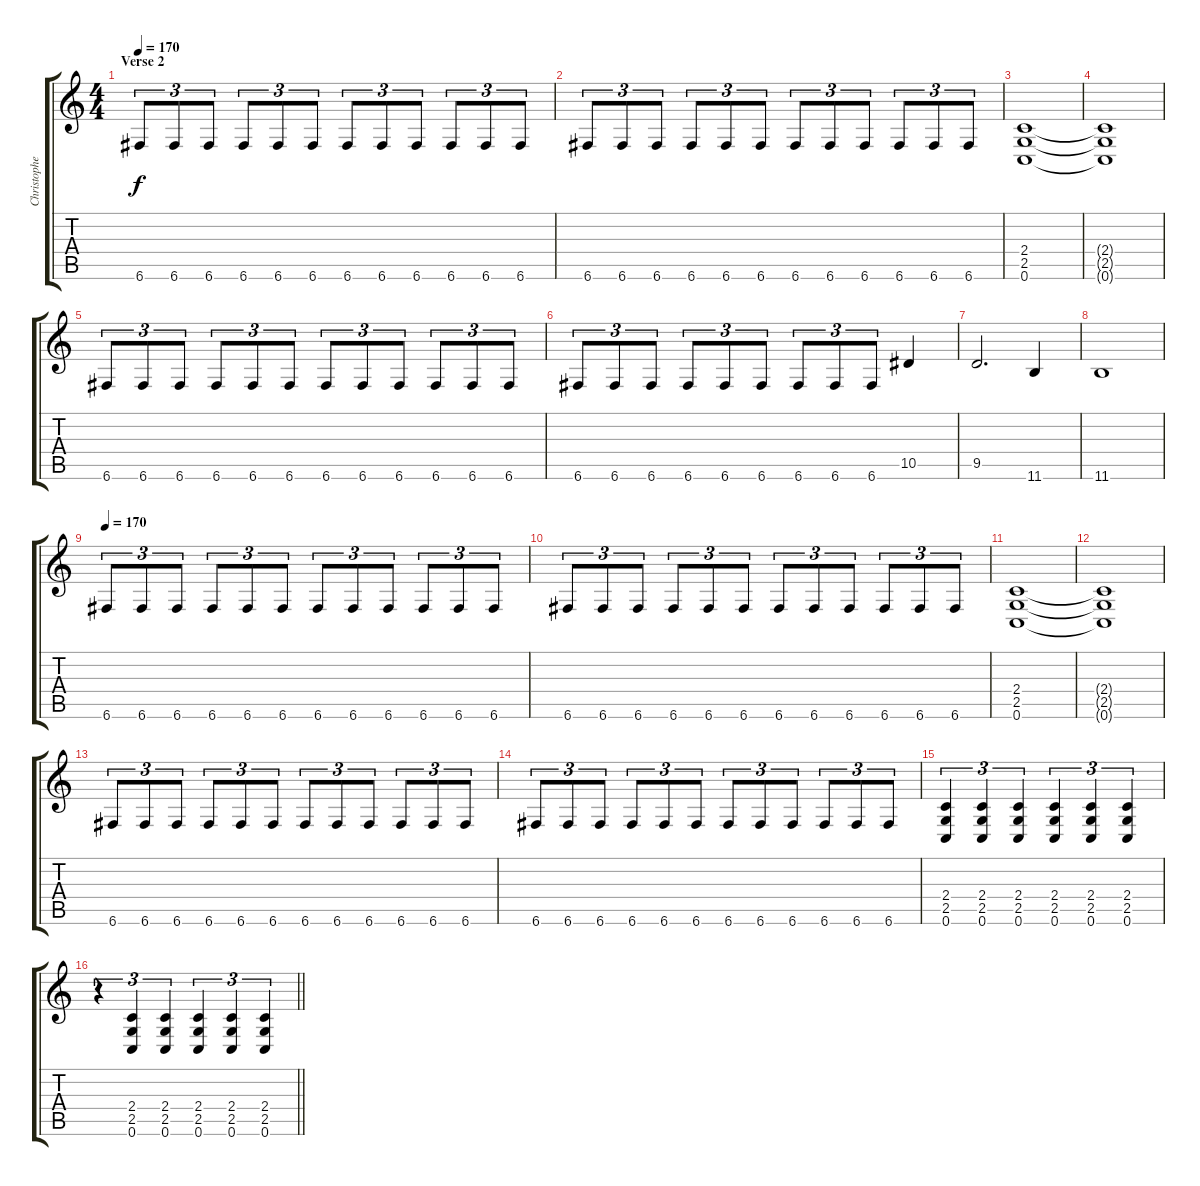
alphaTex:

\track ("Christopher Ammot" "Christophe") {instrument distortionguitar}
\staff {score tabs}
\tuning (C4 G3 Eb3 Bb2 F2 C2) {hide}
\ts (4 4)
\section ("" "Verse 2")
\tempo 170
\clef g2
\ks c
6.6.8{tu (3 2) dy f} 6.6.8{tu (3 2)} 6.6.8{tu (3 2)} 6.6.8{tu (3 2)} 6.6.8{tu (3 2)} 6.6.8{tu (3 2)} 6.6.8{tu (3 2)} 6.6.8{tu (3 2)} 6.6.8{tu (3 2)} 6.6.8{tu (3 2)} 6.6.8{tu (3 2)} 6.6.8{tu (3 2)} |
6.6.8{tu (3 2)} 6.6.8{tu (3 2)} 6.6.8{tu (3 2)} 6.6.8{tu (3 2)} 6.6.8{tu (3 2)} 6.6.8{tu (3 2)} 6.6.8{tu (3 2)} 6.6.8{tu (3 2)} 6.6.8{tu (3 2)} 6.6.8{tu (3 2)} 6.6.8{tu (3 2)} 6.6.8{tu (3 2)} |
(2.4 2.5 0.6).1 |
(2.4{t} 2.5{t} 0.6{t}).1 |
6.6.8{tu (3 2)} 6.6.8{tu (3 2)} 6.6.8{tu (3 2)} 6.6.8{tu (3 2)} 6.6.8{tu (3 2)} 6.6.8{tu (3 2)} 6.6.8{tu (3 2)} 6.6.8{tu (3 2)} 6.6.8{tu (3 2)} 6.6.8{tu (3 2)} 6.6.8{tu (3 2)} 6.6.8{tu (3 2)} |
6.6.8{tu (3 2)} 6.6.8{tu (3 2)} 6.6.8{tu (3 2)} 6.6.8{tu (3 2)} 6.6.8{tu (3 2)} 6.6.8{tu (3 2)} 6.6.8{tu (3 2)} 6.6.8{tu (3 2)} 6.6.8{tu (3 2)} 10.5.4 |
9.5.2{d} 11.6.4 |
11.6.1 |
\tempo 170
6.6.8{tu (3 2)} 6.6.8{tu (3 2)} 6.6.8{tu (3 2)} 6.6.8{tu (3 2)} 6.6.8{tu (3 2)} 6.6.8{tu (3 2)} 6.6.8{tu (3 2)} 6.6.8{tu (3 2)} 6.6.8{tu (3 2)} 6.6.8{tu (3 2)} 6.6.8{tu (3 2)} 6.6.8{tu (3 2)} |
6.6.8{tu (3 2)} 6.6.8{tu (3 2)} 6.6.8{tu (3 2)} 6.6.8{tu (3 2)} 6.6.8{tu (3 2)} 6.6.8{tu (3 2)} 6.6.8{tu (3 2)} 6.6.8{tu (3 2)} 6.6.8{tu (3 2)} 6.6.8{tu (3 2)} 6.6.8{tu (3 2)} 6.6.8{tu (3 2)} |
(2.4 2.5 0.6).1 |
(2.4{t} 2.5{t} 0.6{t}).1 |
6.6.8{tu (3 2)} 6.6.8{tu (3 2)} 6.6.8{tu (3 2)} 6.6.8{tu (3 2)} 6.6.8{tu (3 2)} 6.6.8{tu (3 2)} 6.6.8{tu (3 2)} 6.6.8{tu (3 2)} 6.6.8{tu (3 2)} 6.6.8{tu (3 2)} 6.6.8{tu (3 2)} 6.6.8{tu (3 2)} |
6.6.8{tu (3 2)} 6.6.8{tu (3 2)} 6.6.8{tu (3 2)} 6.6.8{tu (3 2)} 6.6.8{tu (3 2)} 6.6.8{tu (3 2)} 6.6.8{tu (3 2)} 6.6.8{tu (3 2)} 6.6.8{tu (3 2)} 6.6.8{tu (3 2)} 6.6.8{tu (3 2)} 6.6.8{tu (3 2)} |
(2.4 2.5 0.6).4{tu (3 2)} (2.4 2.5 0.6).4{tu (3 2)} (2.4 2.5 0.6).4{tu (3 2)} (2.4 2.5 0.6).4{tu (3 2)} (2.4 2.5 0.6).4{tu (3 2)} (2.4 2.5 0.6).4{tu (3 2)} |
\barLineRight lightlight
r.4{tu (3 2)} (2.4 2.5 0.6).4{tu (3 2)} (2.4 2.5 0.6).4{tu (3 2)} (2.4 2.5 0.6).4{tu (3 2)} (2.4 2.5 0.6).4{tu (3 2)} (2.4 2.5 0.6).4{tu (3 2)}
